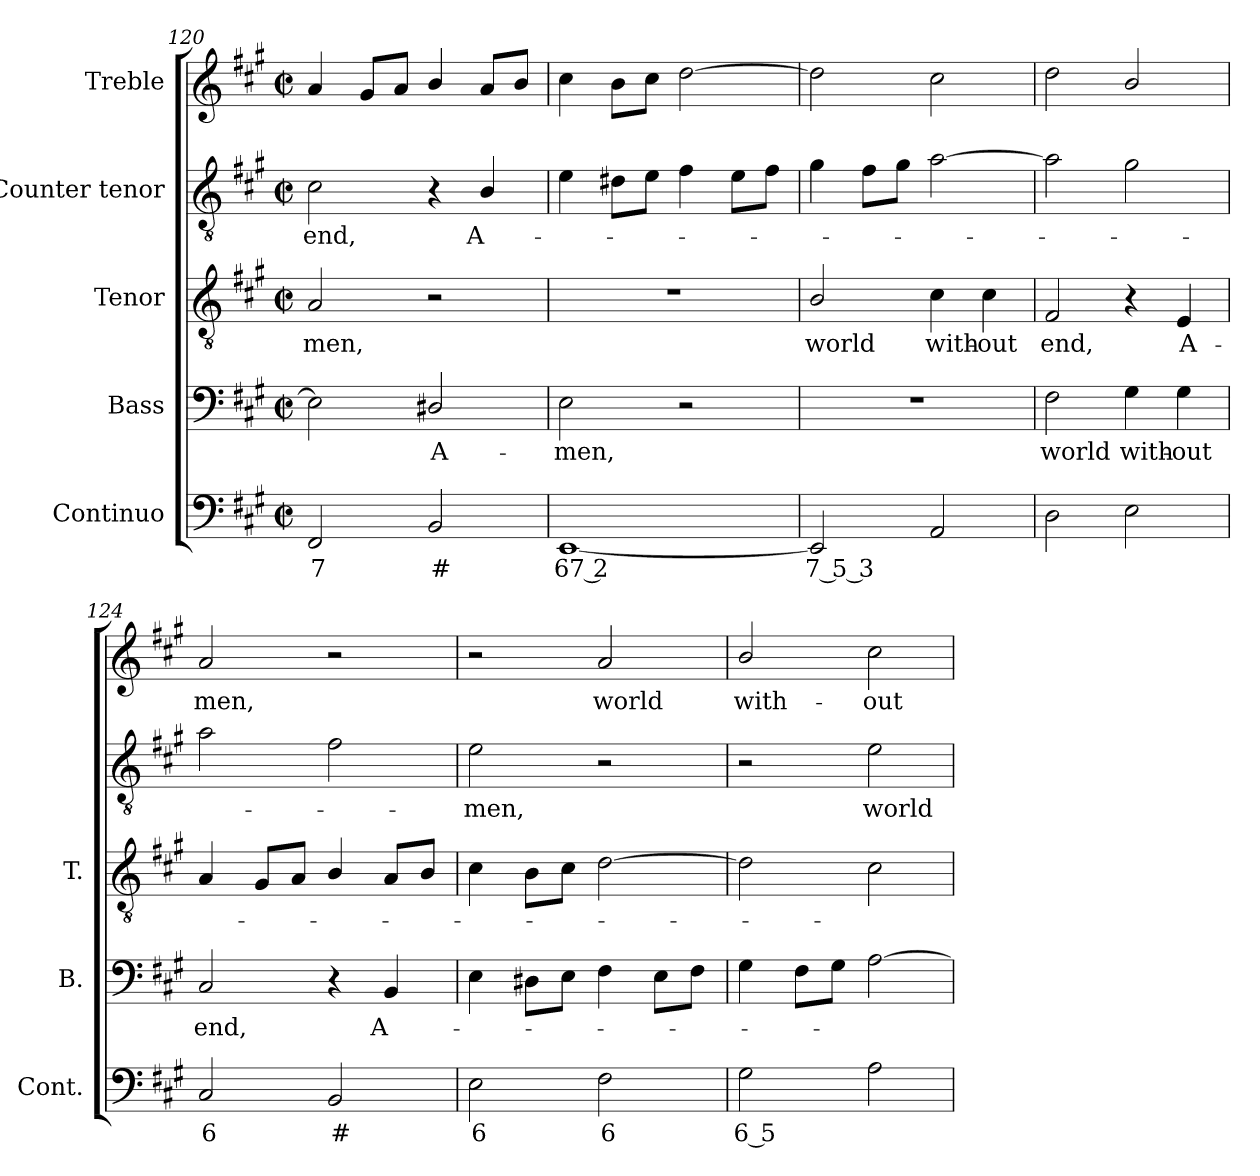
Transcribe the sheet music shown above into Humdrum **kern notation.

**kern	**text	**kern	**text	**kern	**text	**kern	**text	**kern	**text
*part5	*part5	*part4	*part4	*part3	*part3	*part2	*part2	*part1	*part1
*staff5	*staff5	*staff4	*staff4	*staff3	*staff3	*staff2	*staff2	*staff1	*staff1
*I"Continuo	*	*I"Bass	*	*I"Tenor	*	*I"Counter tenor	*	*I"Treble	*
*I'Cont.	*	*I'B.	*	*I'T.	*	*	*	*	*
*clefF4	*	*clefF4	*	*clefGv2	*	*clefGv2	*	*clefG2	*
*	*	*	*	*ITrd7c12	*	*ITrd7c12	*	*	*
*k[f#c#g#]	*	*k[f#c#g#]	*	*k[f#c#g#]	*	*k[f#c#g#]	*	*k[f#c#g#]	*
*A:	*	*A:	*	*A:	*	*A:	*	*A:	*
*M2/2	*	*M2/2	*	*M2/2	*	*M2/2	*	*M2/2	*
*met(c|)	*	*met(c|)	*	*met(c|)	*	*met(c|)	*	*met(c|)	*
=120	=120	=120	=120	=120	=120	=120	=120	=120	=120
!	!LO:LY:b:color=#000000	!	!	!	!	!	!	!	!
!	!	!	!	!	!LO:LY:b:color=#000000	!	!	!	!
!	!	!	!	!	!	!	!LO:LY:b:color=#000000	!	!
2FF#i/	7	2Ei\]	.	2AAi/	-men,	2C#i\	end,	4ai/	.
.	.	.	.	.	.	.	.	8g#i/L	.
.	.	.	.	.	.	.	.	8ai/J	.
!	!LO:LY:b:color=#000000	!	!	!	!	!	!	!	!
!	!	!	!LO:LY:b:color=#000000	!	!	!	!	!	!
2BBi/	#	2D#Xi/	A-	2r	.	4r	.	4bi/	.
!	!	!	!	!	!	!	!LO:LY:b:color=#000000	!	!
.	.	.	.	.	.	4BBi/	A-	8ai/L	.
.	.	.	.	.	.	.	.	8bi/J	.
=121	=121	=121	=121	=121	=121	=121	=121	=121	=121
!	!LO:LY:b:color=#000000	!	!	!	!	!	!	!	!
!	!	!	!LO:LY:b:color=#000000	!	!	!	!	!	!
[1EEi	67 2	2Ei\	-men,	1r	.	4Ei\	.	4cc#i\	.
.	.	.	.	.	.	8D#Xi\L	.	8bi\L	.
.	.	.	.	.	.	8Ei\J	.	8cc#i\J	.
.	.	2r	.	.	.	4F#i\	.	[2ddi\	.
.	.	.	.	.	.	8Ei\L	.	.	.
.	.	.	.	.	.	8F#i\J	.	.	.
=122	=122	=122	=122	=122	=122	=122	=122	=122	=122
!	!LO:LY:b:color=#000000	!	!	!	!	!	!	!	!
!	!	!	!	!	!LO:LY:b:color=#000000	!	!	!	!
2EEi/]	7 5 3	1r	.	2BBi/	world	4G#i\	.	2ddi\]	.
.	.	.	.	.	.	8F#i\L	.	.	.
.	.	.	.	.	.	8G#i\J	.	.	.
!	!	!	!	!	!LO:LY:b:color=#000000	!	!	!	!
2AAi/	.	.	.	4C#i\	with-	[2Ai\	.	2cc#i\	.
!	!	!	!	!	!LO:LY:b:color=#000000	!	!	!	!
.	.	.	.	4C#i\	-out	.	.	.	.
=123	=123	=123	=123	=123	=123	=123	=123	=123	=123
!	!	!	!LO:LY:b:color=#000000	!	!	!	!	!	!
!	!	!	!	!	!LO:LY:b:color=#000000	!	!	!	!
2Di\	.	2F#i\	world	2FF#i/	end,	2Ai\]	.	2ddi\	.
!	!	!	!LO:LY:b:color=#000000	!	!	!	!	!	!
2Ei\	.	4G#i\	with-	4r	.	2G#i\	.	2bi/	.
!	!	!	!LO:LY:b:color=#000000	!	!	!	!	!	!
!	!	!	!	!	!LO:LY:b:color=#000000	!	!	!	!
.	.	4G#i\	-out	4EEi/	A-	.	.	.	.
!!LO:LB:g=z
=124	=124	=124	=124	=124	=124	=124	=124	=124	=124
!	!LO:LY:b:color=#000000	!	!	!	!	!	!	!	!
!	!	!	!LO:LY:b:color=#000000	!	!	!	!	!	!
!	!	!	!	!	!	!	!	!	!LO:LY:b:color=#000000
2C#i/	6	2C#i/	end,	4AAi/	.	2Ai\	.	2ai/	-men,
.	.	.	.	8GG#i/L	.	.	.	.	.
.	.	.	.	8AAi/J	.	.	.	.	.
!	!LO:LY:b:color=#000000	!	!	!	!	!	!	!	!
2BBi/	#	4r	.	4BBi/	.	2F#i\	.	2r	.
!	!	!	!LO:LY:b:color=#000000	!	!	!	!	!	!
.	.	4BBi/	A-	8AAi/L	.	.	.	.	.
.	.	.	.	8BBi/J	.	.	.	.	.
=125	=125	=125	=125	=125	=125	=125	=125	=125	=125
!	!LO:LY:b:color=#000000	!	!	!	!	!	!	!	!
!	!	!	!	!	!	!	!LO:LY:b:color=#000000	!	!
2Ei\	6	4Ei\	.	4C#i\	.	2Ei\	-men,	2r	.
.	.	8D#Xi\L	.	8BBi\L	.	.	.	.	.
.	.	8Ei\J	.	8C#i\J	.	.	.	.	.
!	!LO:LY:b:color=#000000	!	!	!	!	!	!	!	!
!	!	!	!	!	!	!	!	!	!LO:LY:b:color=#000000
2F#i\	6	4F#i\	.	[2Di\	.	2r	.	2ai/	world
.	.	8Ei\L	.	.	.	.	.	.	.
.	.	8F#i\J	.	.	.	.	.	.	.
=126	=126	=126	=126	=126	=126	=126	=126	=126	=126
!	!LO:LY:b:color=#000000	!	!	!	!	!	!	!	!
!	!	!	!	!	!	!	!	!	!LO:LY:b:color=#000000
2G#i\	6 5	4G#i\	.	2Di\]	.	2r	.	2bi/	with-
.	.	8F#i\L	.	.	.	.	.	.	.
.	.	8G#i\J	.	.	.	.	.	.	.
!	!	!	!	!	!	!	!LO:LY:b:color=#000000	!	!
!	!	!	!	!	!	!	!	!	!LO:LY:b:color=#000000
2Ai\	.	[2Ai\	.	2C#i\	.	2Ei\	world	2cc#i\	-out
=	=	=	=	=	=	=	=	=	=
*-	*-	*-	*-	*-	*-	*-	*-	*-	*-
